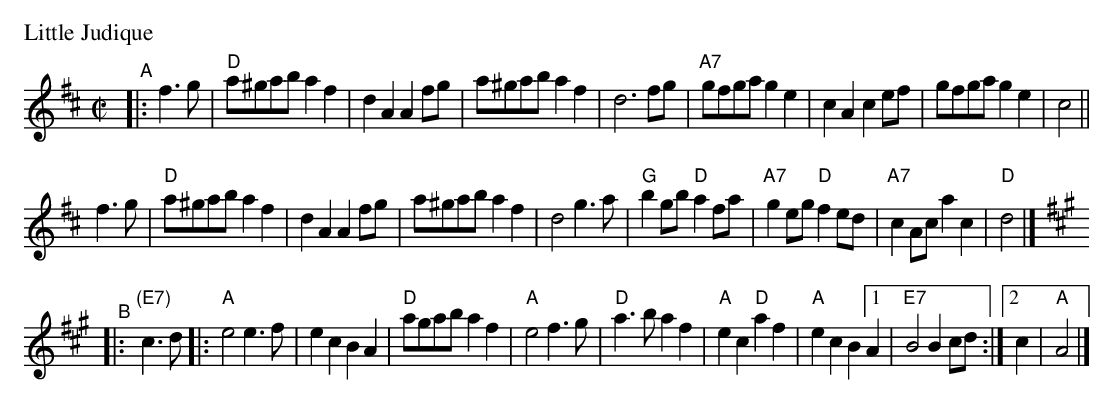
X:1
P: Little Judique
C:
M: C|
L: 1/8
K: D
"^A"|: f3g |\
"D"a^gab a2f2 | d2A2 A2fg | a^gab a2f2 | d6 fg |\
"A7"gfga g2e2 | c2A2 c2ef | gfga g2e2 | c4 ||
f3g |\
"D"a^gab a2f2 | d2A2 A2fg | a^gab a2f2 | d4g3 a |\
"G"b2gb "D"a2fa | "A7"g2eg "D"f2ed | "A7"c2Ac a2c2 | "D"d4 |]
K: A
"^B"|: "(E7)"c3d |:\
"A"e4 e3f | e2c2 B2A2 | "D"agab a2f2 | "A"e4 f3g | "D"a3b a2f2 |\
"A"e2c2 "D"a2f2 |"A"e2c2 B2 [1 A2 | "E7"B4 B2cd :|[2 c2 | "A"A4 |]
